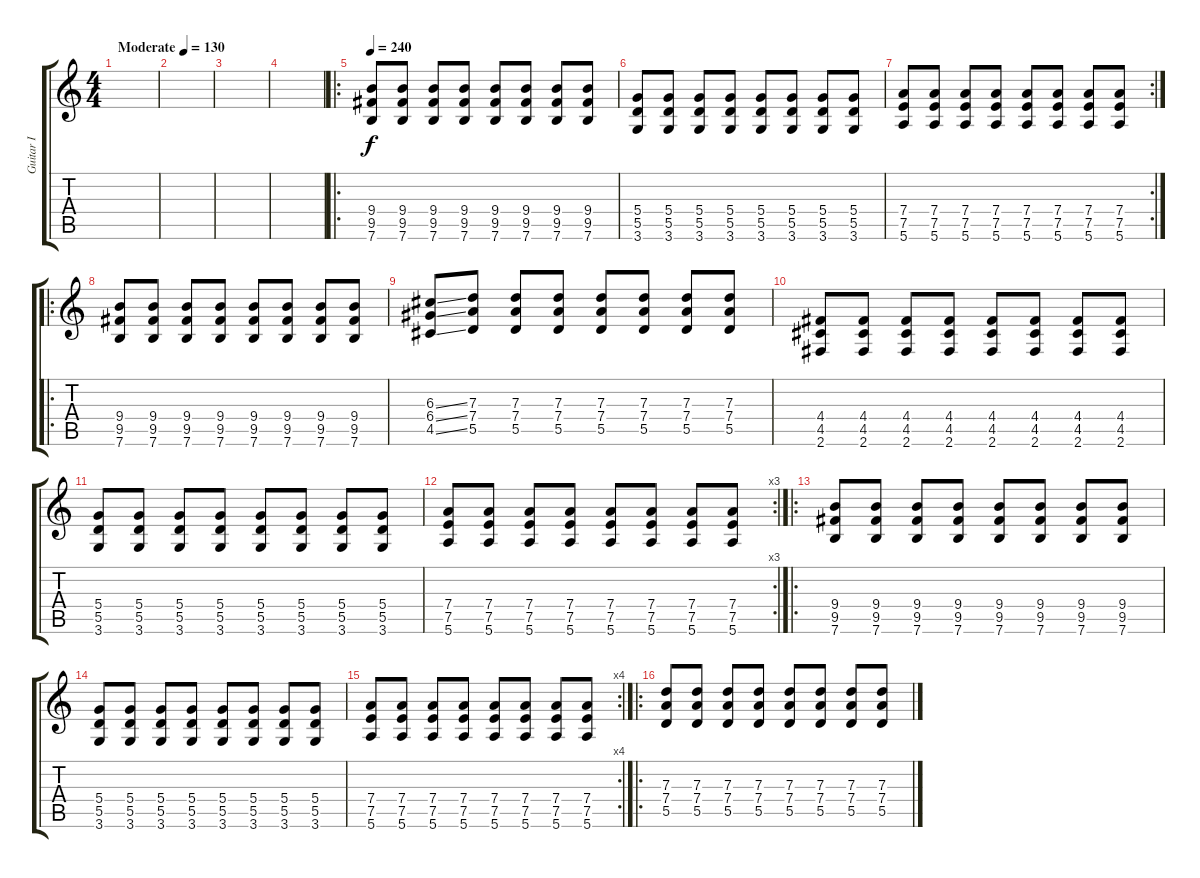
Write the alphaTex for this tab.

\track ("Guitar I" "Guitar I") {instrument overdrivenguitar}
\staff {score tabs}
\tuning (E4 B3 G3 D3 A2 E2) {hide}
\ts (4 4)
\tempo (130 "Moderate")
\clef g2
\ks c
|
|
|
|
\ro
\tempo 240
(9.4 9.5 7.6).8 (9.4 9.5 7.6).8 (9.4 9.5 7.6).8 (9.4 9.5 7.6).8 (9.4 9.5 7.6).8 (9.4 9.5 7.6).8 (9.4 9.5 7.6).8 (9.4 9.5 7.6).8 |
(5.4 5.5 3.6).8 (5.4 5.5 3.6).8 (5.4 5.5 3.6).8 (5.4 5.5 3.6).8 (5.4 5.5 3.6).8 (5.4 5.5 3.6).8 (5.4 5.5 3.6).8 (5.4 5.5 3.6).8 |
\rc 2
(7.4 7.5 5.6).8 (7.4 7.5 5.6).8 (7.4 7.5 5.6).8 (7.4 7.5 5.6).8 (7.4 7.5 5.6).8 (7.4 7.5 5.6).8 (7.4 7.5 5.6).8 (7.4 7.5 5.6).8 |
\ro
(9.4 9.5 7.6).8 (9.4 9.5 7.6).8 (9.4 9.5 7.6).8 (9.4 9.5 7.6).8 (9.4 9.5 7.6).8 (9.4 9.5 7.6).8 (9.4 9.5 7.6).8 (9.4 9.5 7.6).8 |
(6.3{ss} 6.4{ss} 4.5{ss}).8 (7.3 7.4 5.5).8 (7.3 7.4 5.5).8 (7.3 7.4 5.5).8 (7.3 7.4 5.5).8 (7.3 7.4 5.5).8 (7.3 7.4 5.5).8 (7.3 7.4 5.5).8 |
(4.4 4.5 2.6).8 (4.4 4.5 2.6).8 (4.4 4.5 2.6).8 (4.4 4.5 2.6).8 (4.4 4.5 2.6).8 (4.4 4.5 2.6).8 (4.4 4.5 2.6).8 (4.4 4.5 2.6).8 |
(5.4 5.5 3.6).8 (5.4 5.5 3.6).8 (5.4 5.5 3.6).8 (5.4 5.5 3.6).8 (5.4 5.5 3.6).8 (5.4 5.5 3.6).8 (5.4 5.5 3.6).8 (5.4 5.5 3.6).8 |
\rc 3
(7.4 7.5 5.6).8 (7.4 7.5 5.6).8 (7.4 7.5 5.6).8 (7.4 7.5 5.6).8 (7.4 7.5 5.6).8 (7.4 7.5 5.6).8 (7.4 7.5 5.6).8 (7.4 7.5 5.6).8 |
\ro
(9.4 9.5 7.6).8 (9.4 9.5 7.6).8 (9.4 9.5 7.6).8 (9.4 9.5 7.6).8 (9.4 9.5 7.6).8 (9.4 9.5 7.6).8 (9.4 9.5 7.6).8 (9.4 9.5 7.6).8 |
(5.4 5.5 3.6).8 (5.4 5.5 3.6).8 (5.4 5.5 3.6).8 (5.4 5.5 3.6).8 (5.4 5.5 3.6).8 (5.4 5.5 3.6).8 (5.4 5.5 3.6).8 (5.4 5.5 3.6).8 |
\rc 4
(7.4 7.5 5.6).8 (7.4 7.5 5.6).8 (7.4 7.5 5.6).8 (7.4 7.5 5.6).8 (7.4 7.5 5.6).8 (7.4 7.5 5.6).8 (7.4 7.5 5.6).8 (7.4 7.5 5.6).8 |
\ro
(7.3 7.4 5.5).8 (7.3 7.4 5.5).8 (7.3 7.4 5.5).8 (7.3 7.4 5.5).8 (7.3 7.4 5.5).8 (7.3 7.4 5.5).8 (7.3 7.4 5.5).8 (7.3 7.4 5.5).8
